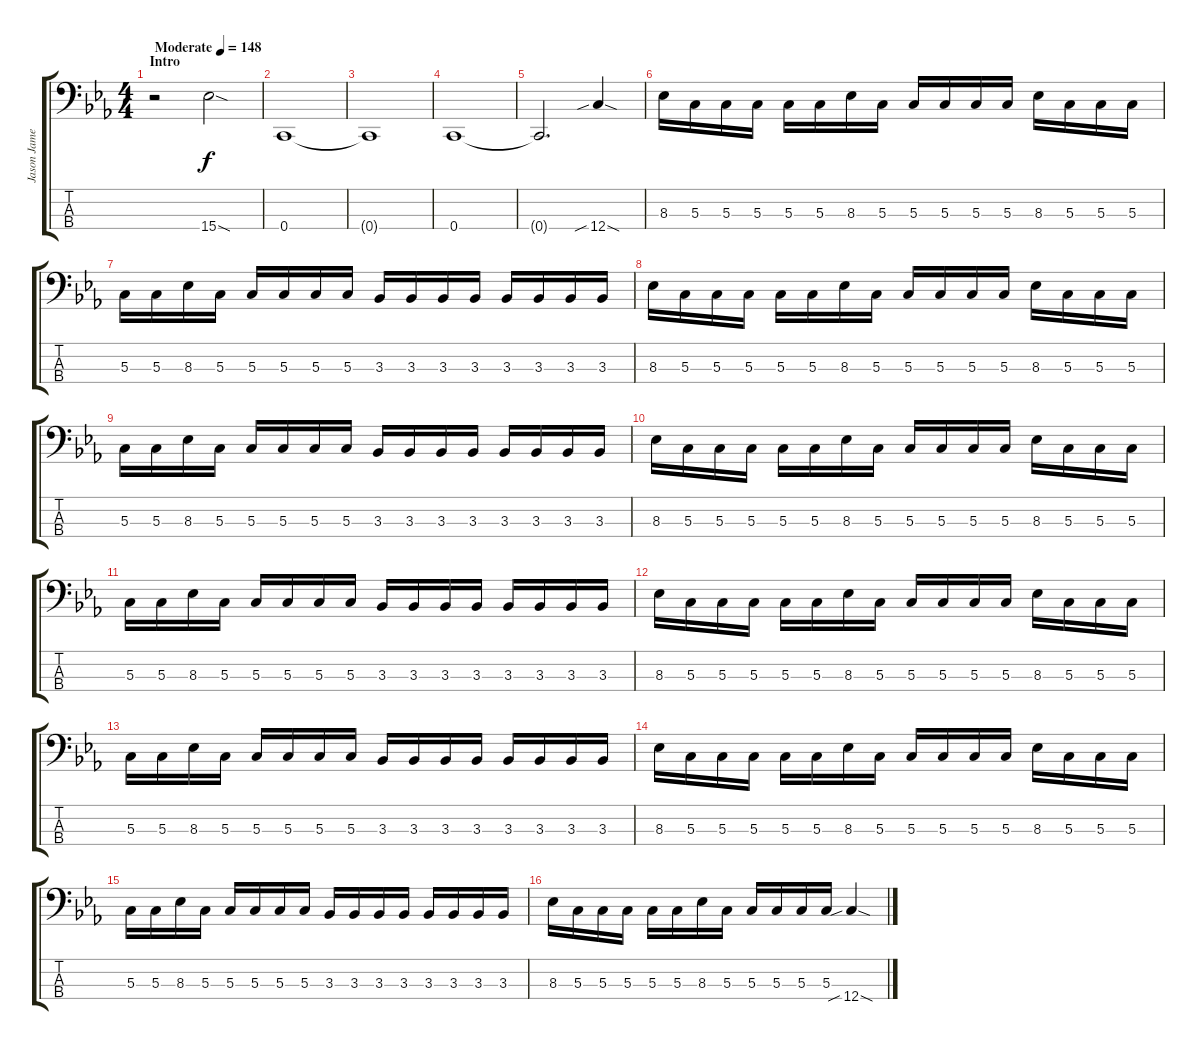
\track ("Jason James" "Jason Jame") {instrument electricbasspick}
\staff {score tabs}
\tuning (F2 C2 G1 C1) {hide}
\ts (4 4)
\section ("" "Intro")
\tempo (148 "Moderate")
\clef f4
\ks eb
r.2{dy f instrument electricbasspick} 15.4{sod}.2 |
0.4.1 |
0.4{t}.1 |
0.4.1 |
0.4{t}.2{d} 12.4{sib sod}.4 |
8.3.16 5.3.16 5.3.16 5.3.16 5.3.16 5.3.16 8.3.16 5.3.16 5.3.16 5.3.16 5.3.16 5.3.16 8.3.16 5.3.16 5.3.16 5.3.16 |
5.3.16 5.3.16 8.3.16 5.3.16 5.3.16 5.3.16 5.3.16 5.3.16 3.3.16 3.3.16 3.3.16 3.3.16 3.3.16 3.3.16 3.3.16 3.3.16 |
8.3.16 5.3.16 5.3.16 5.3.16 5.3.16 5.3.16 8.3.16 5.3.16 5.3.16 5.3.16 5.3.16 5.3.16 8.3.16 5.3.16 5.3.16 5.3.16 |
5.3.16 5.3.16 8.3.16 5.3.16 5.3.16 5.3.16 5.3.16 5.3.16 3.3.16 3.3.16 3.3.16 3.3.16 3.3.16 3.3.16 3.3.16 3.3.16 |
8.3.16 5.3.16 5.3.16 5.3.16 5.3.16 5.3.16 8.3.16 5.3.16 5.3.16 5.3.16 5.3.16 5.3.16 8.3.16 5.3.16 5.3.16 5.3.16 |
5.3.16 5.3.16 8.3.16 5.3.16 5.3.16 5.3.16 5.3.16 5.3.16 3.3.16 3.3.16 3.3.16 3.3.16 3.3.16 3.3.16 3.3.16 3.3.16 |
8.3.16 5.3.16 5.3.16 5.3.16 5.3.16 5.3.16 8.3.16 5.3.16 5.3.16 5.3.16 5.3.16 5.3.16 8.3.16 5.3.16 5.3.16 5.3.16 |
5.3.16 5.3.16 8.3.16 5.3.16 5.3.16 5.3.16 5.3.16 5.3.16 3.3.16 3.3.16 3.3.16 3.3.16 3.3.16 3.3.16 3.3.16 3.3.16 |
8.3.16 5.3.16 5.3.16 5.3.16 5.3.16 5.3.16 8.3.16 5.3.16 5.3.16 5.3.16 5.3.16 5.3.16 8.3.16 5.3.16 5.3.16 5.3.16 |
5.3.16 5.3.16 8.3.16 5.3.16 5.3.16 5.3.16 5.3.16 5.3.16 3.3.16 3.3.16 3.3.16 3.3.16 3.3.16 3.3.16 3.3.16 3.3.16 |
8.3.16 5.3.16 5.3.16 5.3.16 5.3.16 5.3.16 8.3.16 5.3.16 5.3.16 5.3.16 5.3.16 5.3.16 12.4{sib sod}.4
